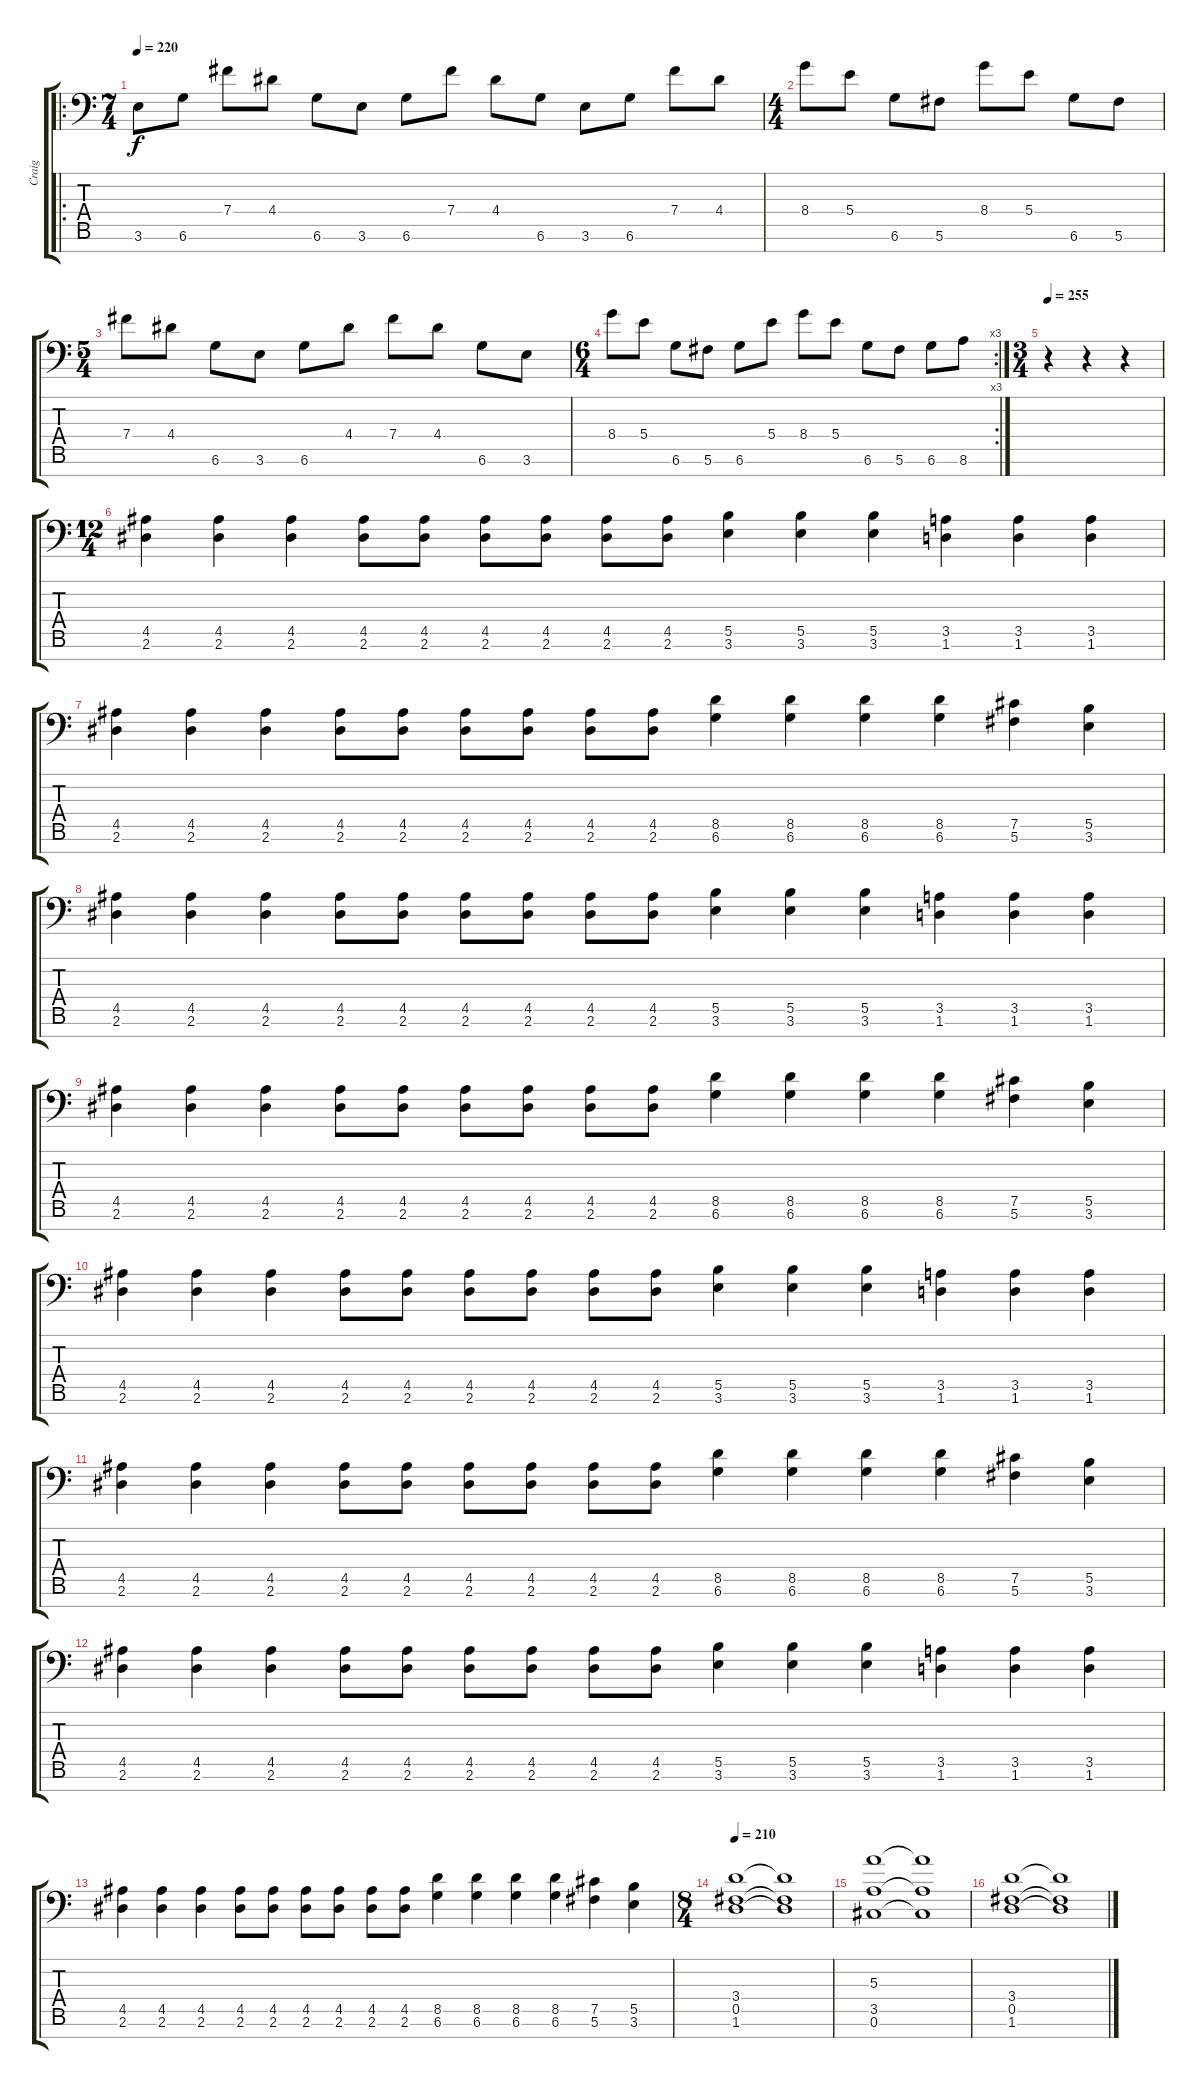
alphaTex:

\track ("Craig" "Craig") {instrument distortionguitar}
\staff {score tabs}
\tuning (Db4 Ab3 E3 B2 Gb2 Db2 Ab1) {hide}
\ro
\ts (7 4)
\tempo 220
\clef f4
\ks c
3.6.8{dy f} 6.6.8 7.4.8 4.4.8 6.6.8 3.6.8 6.6.8 7.4.8 4.4.8 6.6.8 3.6.8 6.6.8 7.4.8 4.4.8 |
\ts (4 4)
8.4.8 5.4.8 6.6.8 5.6.8 8.4.8 5.4.8 6.6.8 5.6.8 |
\ts (5 4)
7.4.8 4.4.8 6.6.8 3.6.8 6.6.8 4.4.8 7.4.8 4.4.8 6.6.8 3.6.8 |
\rc 3
\ts (6 4)
8.4.8 5.4.8 6.6.8 5.6.8 6.6.8 5.4.8 8.4.8 5.4.8 6.6.8 5.6.8 6.6.8 8.6.8 |
\ts (3 4)
\tempo 255
r.4 r.4 r.4 |
\ts (12 4)
(4.5 2.6).4 (4.5 2.6).4 (4.5 2.6).4 (4.5 2.6).8 (4.5 2.6).8 (4.5 2.6).8 (4.5 2.6).8 (4.5 2.6).8 (4.5 2.6).8 (5.5 3.6).4 (5.5 3.6).4 (5.5 3.6).4 (3.5 1.6).4 (3.5 1.6).4 (3.5 1.6).4 |
(4.5 2.6).4 (4.5 2.6).4 (4.5 2.6).4 (4.5 2.6).8 (4.5 2.6).8 (4.5 2.6).8 (4.5 2.6).8 (4.5 2.6).8 (4.5 2.6).8 (8.5 6.6).4 (8.5 6.6).4 (8.5 6.6).4 (8.5 6.6).4 (7.5 5.6).4 (5.5 3.6).4 |
(4.5 2.6).4 (4.5 2.6).4 (4.5 2.6).4 (4.5 2.6).8 (4.5 2.6).8 (4.5 2.6).8 (4.5 2.6).8 (4.5 2.6).8 (4.5 2.6).8 (5.5 3.6).4 (5.5 3.6).4 (5.5 3.6).4 (3.5 1.6).4 (3.5 1.6).4 (3.5 1.6).4 |
(4.5 2.6).4 (4.5 2.6).4 (4.5 2.6).4 (4.5 2.6).8 (4.5 2.6).8 (4.5 2.6).8 (4.5 2.6).8 (4.5 2.6).8 (4.5 2.6).8 (8.5 6.6).4 (8.5 6.6).4 (8.5 6.6).4 (8.5 6.6).4 (7.5 5.6).4 (5.5 3.6).4 |
(4.5 2.6).4 (4.5 2.6).4 (4.5 2.6).4 (4.5 2.6).8 (4.5 2.6).8 (4.5 2.6).8 (4.5 2.6).8 (4.5 2.6).8 (4.5 2.6).8 (5.5 3.6).4 (5.5 3.6).4 (5.5 3.6).4 (3.5 1.6).4 (3.5 1.6).4 (3.5 1.6).4 |
(4.5 2.6).4 (4.5 2.6).4 (4.5 2.6).4 (4.5 2.6).8 (4.5 2.6).8 (4.5 2.6).8 (4.5 2.6).8 (4.5 2.6).8 (4.5 2.6).8 (8.5 6.6).4 (8.5 6.6).4 (8.5 6.6).4 (8.5 6.6).4 (7.5 5.6).4 (5.5 3.6).4 |
(4.5 2.6).4 (4.5 2.6).4 (4.5 2.6).4 (4.5 2.6).8 (4.5 2.6).8 (4.5 2.6).8 (4.5 2.6).8 (4.5 2.6).8 (4.5 2.6).8 (5.5 3.6).4 (5.5 3.6).4 (5.5 3.6).4 (3.5 1.6).4 (3.5 1.6).4 (3.5 1.6).4 |
(4.5 2.6).4 (4.5 2.6).4 (4.5 2.6).4 (4.5 2.6).8 (4.5 2.6).8 (4.5 2.6).8 (4.5 2.6).8 (4.5 2.6).8 (4.5 2.6).8 (8.5 6.6).4 (8.5 6.6).4 (8.5 6.6).4 (8.5 6.6).4 (7.5 5.6).4 (5.5 3.6).4 |
\ts (8 4)
\tempo 210
(3.4 0.5 1.6).1 (3.4{t} 0.5{t} 1.6{t}).1 |
(5.3 3.5 0.6).1 (5.3{t} 3.5{t} 0.6{t}).1 |
(3.4 0.5 1.6).1 (3.4{t} 0.5{t} 1.6{t}).1
